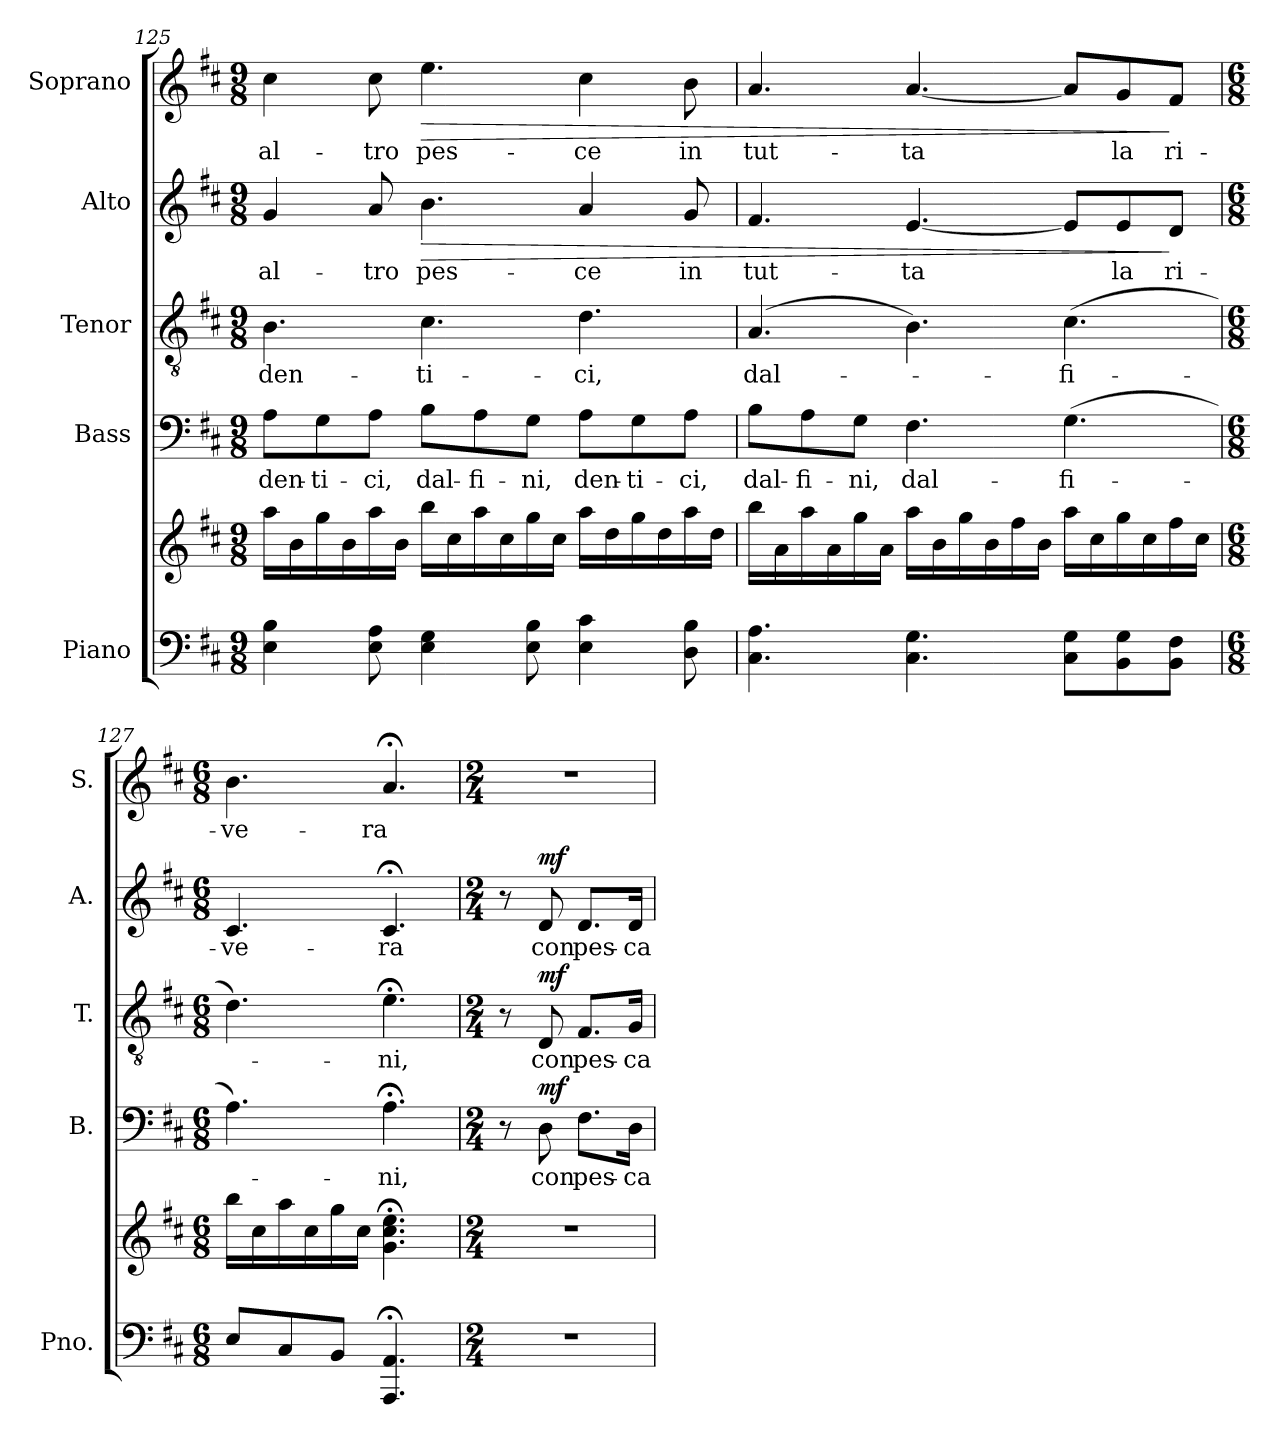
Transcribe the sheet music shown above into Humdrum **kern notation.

**kern	**kern	**kern	**text	**dynam	**kern	**text	**dynam	**kern	**text	**dynam	**kern	**text	**dynam
*part5	*part5	*part4	*part4	*part4	*part3	*part3	*part3	*part2	*part2	*part2	*part1	*part1	*part1
*staff6	*staff5	*staff4	*staff4	*staff4	*staff3	*staff3	*staff3	*staff2	*staff2	*staff2	*staff1	*staff1	*staff1
*I"Piano	*	*I"Bass	*	*	*I"Tenor	*	*	*I"Alto	*	*	*I"Soprano	*	*
*I'Pno.	*	*I'B.	*	*	*I'T.	*	*	*I'A.	*	*	*I'S.	*	*
*clefF4	*clefG2	*clefF4	*	*	*clefGv2	*	*	*clefG2	*	*	*clefG2	*	*
*	*	*	*	*	*ITrd7c12	*	*	*	*	*	*	*	*
*k[f#c#]	*k[f#c#]	*k[f#c#]	*	*	*k[f#c#]	*	*	*k[f#c#]	*	*	*k[f#c#]	*	*
*D:	*D:	*D:	*	*	*D:	*	*	*D:	*	*	*D:	*	*
*M9/8	*M9/8	*M9/8	*	*	*M9/8	*	*	*M9/8	*	*	*M9/8	*	*
=125	=125	=125	=125	=125	=125	=125	=125	=125	=125	=125	=125	=125	=125
!	!	!	!LO:LY:b:color=#000000	!	!	!	!	!	!	!	!	!	!
!	!	!	!	!	!	!LO:LY:b:color=#000000	!	!	!	!	!	!	!
!	!	!	!	!	!	!	!	!	!LO:LY:b:color=#000000	!	!	!	!
!	!	!	!	!	!	!	!	!	!	!	!	!LO:LY:b:color=#000000	!
4Ei\ 4Bi	16aai\LL	8Ai\L	den-	.	4.BBi\	den-	.	4gi/	al-	.	4cc#i\	al-	.
.	16bi\	.	.	.	.	.	.	.	.	.	.	.	.
!	!	!	!LO:LY:b:color=#000000	!	!	!	!	!	!	!	!	!	!
.	16ggi\	8Gi\	-ti-	.	.	.	.	.	.	.	.	.	.
.	16bi\	.	.	.	.	.	.	.	.	.	.	.	.
!	!	!	!LO:LY:b:color=#000000	!	!	!	!	!	!	!	!	!	!
!	!	!	!	!	!	!	!	!	!LO:LY:b:color=#000000	!	!	!	!
!	!	!	!	!	!	!	!	!	!	!	!	!LO:LY:b:color=#000000	!
8Ei\ 8Ai	16aai\	8Ai\J	-ci,	.	.	.	.	8ai/	-tro	.	8cc#i\	-tro	.
.	16bi\JJ	.	.	.	.	.	.	.	.	.	.	.	.
!	!	!	!LO:LY:b:color=#000000	!	!	!	!	!	!	!	!	!	!
!	!	!	!	!	!	!LO:LY:b:color=#000000	!	!	!	!	!	!	!
!	!	!	!	!	!	!	!	!	!LO:LY:b:color=#000000	!LO:HP:b	!	!	!
!	!	!	!	!	!	!	!	!	!	!	!	!LO:LY:b:color=#000000	!LO:HP:b
4Ei\ 4Gi	16bbi\LL	8Bi\L	dal-	.	4.C#i\	-ti-	.	4.bi\	pes-	>	4.eei\	pes-	>
.	16cc#i\	.	.	.	.	.	.	.	.	.	.	.	.
!	!	!	!LO:LY:b:color=#000000	!	!	!	!	!	!	!	!	!	!
.	16aai\	8Ai\	-fi-	.	.	.	.	.	.	.	.	.	.
.	16cc#i\	.	.	.	.	.	.	.	.	.	.	.	.
!	!	!	!LO:LY:b:color=#000000	!	!	!	!	!	!	!	!	!	!
8Ei\ 8Bi	16ggi\	8Gi\J	-ni,	.	.	.	.	.	.	.	.	.	.
.	16cc#i\JJ	.	.	.	.	.	.	.	.	.	.	.	.
!	!	!	!LO:LY:b:color=#000000	!	!	!	!	!	!	!	!	!	!
!	!	!	!	!	!	!LO:LY:b:color=#000000	!	!	!	!	!	!	!
!	!	!	!	!	!	!	!	!	!LO:LY:b:color=#000000	!	!	!	!
!	!	!	!	!	!	!	!	!	!	!	!	!LO:LY:b:color=#000000	!
4Ei\ 4c#i	16aai\LL	8Ai\L	den-	.	4.Di\	-ci,	.	4ai/	-ce	.	4cc#i\	-ce	.
.	16ddi\	.	.	.	.	.	.	.	.	.	.	.	.
!	!	!	!LO:LY:b:color=#000000	!	!	!	!	!	!	!	!	!	!
.	16ggi\	8Gi\	-ti-	.	.	.	.	.	.	.	.	.	.
.	16ddi\	.	.	.	.	.	.	.	.	.	.	.	.
!	!	!	!LO:LY:b:color=#000000	!	!	!	!	!	!	!	!	!	!
!	!	!	!	!	!	!	!	!	!LO:LY:b:color=#000000	!	!	!	!
!	!	!	!	!	!	!	!	!	!	!	!	!LO:LY:b:color=#000000	!
8Di\ 8Bi	16aai\	8Ai\J	-ci,	.	.	.	.	8gi/	in	.	8bi\	in	.
.	16ddi\JJ	.	.	.	.	.	.	.	.	.	.	.	.
=126	=126	=126	=126	=126	=126	=126	=126	=126	=126	=126	=126	=126	=126
!	!	!	!LO:LY:b:color=#000000	!	!	!	!	!	!	!	!	!	!
!	!	!	!	!	!	!LO:LY:b:color=#000000	!	!	!	!	!	!	!
!	!	!	!	!	!	!	!	!	!LO:LY:b:color=#000000	!	!	!	!
!	!	!	!	!	!	!	!	!	!	!	!	!LO:LY:b:color=#000000	!
4.C#i\ 4.Ai	16bbi\LL	8Bi\L	dal-	.	(4.AAi/	dal-	.	4.f#i/	tut-	.	4.ai/	tut-	.
.	16ai\	.	.	.	.	.	.	.	.	.	.	.	.
!	!	!	!LO:LY:b:color=#000000	!	!	!	!	!	!	!	!	!	!
.	16aai\	8Ai\	-fi-	.	.	.	.	.	.	.	.	.	.
.	16ai\	.	.	.	.	.	.	.	.	.	.	.	.
!	!	!	!LO:LY:b:color=#000000	!	!	!	!	!	!	!	!	!	!
.	16ggi\	8Gi\J	-ni,	.	.	.	.	.	.	.	.	.	.
.	16ai\JJ	.	.	.	.	.	.	.	.	.	.	.	.
!	!	!	!LO:LY:b:color=#000000	!	!	!	!	!	!	!	!	!	!
!	!	!	!	!	!	!	!	!	!LO:LY:b:color=#000000	!	!	!	!
!	!	!	!	!	!	!	!	!	!	!	!	!LO:LY:b:color=#000000	!
4.C#i\ 4.Gi	16aai\LL	4.F#i\	dal-	.	4.BBi\)	.	.	[<4.ei/	-ta	.	[<4.ai/	-ta	.
.	16bi\	.	.	.	.	.	.	.	.	.	.	.	.
.	16ggi\	.	.	.	.	.	.	.	.	.	.	.	.
.	16bi\	.	.	.	.	.	.	.	.	.	.	.	.
.	16ff#i\	.	.	.	.	.	.	.	.	.	.	.	.
.	16bi\JJ	.	.	.	.	.	.	.	.	.	.	.	.
!	!	!	!LO:LY:b:color=#000000	!	!	!	!	!	!	!	!	!	!
!	!	!	!	!	!	!LO:LY:b:color=#000000	!	!	!	!	!	!	!
8C#i\ 8GiL	16aai\LL	(4.Gi\	-fi-	.	(4.C#i\	-fi-	.	8ei/L]	.	.	8ai/L]	.	.
.	16cc#i\	.	.	.	.	.	.	.	.	.	.	.	.
!	!	!	!	!	!	!	!	!	!LO:LY:b:color=#000000	!	!	!	!
!	!	!	!	!	!	!	!	!	!	!	!	!LO:LY:b:color=#000000	!
8BBi\ 8Gi	16ggi\	.	.	.	.	.	.	8ei/	la	.	8gi/	la	.
.	16cc#i\	.	.	.	.	.	.	.	.	.	.	.	.
!	!	!	!	!	!	!	!	!	!LO:LY:b:color=#000000	!	!	!	!
!	!	!	!	!	!	!	!	!	!	!	!	!LO:LY:b:color=#000000	!
8BBi\ 8F#iJ	16ff#i\	.	.	.	.	.	.	8di/J	ri-	]	8f#i/J	ri-	]
.	16cc#i\JJ	.	.	.	.	.	.	.	.	.	.	.	.
!!LO:LB:g=z
=127	=127	=127	=127	=127	=127	=127	=127	=127	=127	=127	=127	=127	=127
*M6/8	*M6/8	*M6/8	*	*	*M6/8	*	*	*M6/8	*	*	*M6/8	*	*
!	!	!	!	!	!	!	!	!	!LO:LY:b:color=#000000	!	!	!	!
!	!	!	!	!	!	!	!	!	!	!	!	!LO:LY:b:color=#000000	!
8Ei/L	16bbi\LL	4.Ai\)	.	.	4.Di\)	.	.	4.c#i/	-ve-	.	4.bi\	-ve-	.
.	16cc#i\	.	.	.	.	.	.	.	.	.	.	.	.
8C#i/	16aai\	.	.	.	.	.	.	.	.	.	.	.	.
.	16cc#i\	.	.	.	.	.	.	.	.	.	.	.	.
8BBi/J	16ggi\	.	.	.	.	.	.	.	.	.	.	.	.
.	16cc#i\JJ	.	.	.	.	.	.	.	.	.	.	.	.
!	!	!	!LO:LY:b:color=#000000	!	!	!	!	!	!	!	!	!	!
!	!	!	!	!	!	!LO:LY:b:color=#000000	!	!	!	!	!	!	!
!	!	!	!	!	!	!	!	!	!LO:LY:b:color=#000000	!	!	!	!
!	!	!	!	!	!	!	!	!	!	!	!	!LO:LY:b:color=#000000	!
4.AAAi/; 4.AAi;	4.gi\; 4.cc#i; 4.eei;	4.A;i\	-ni,	.	4.E;i\	-ni,	.	4.c#;i/	-ra	.	4.a;i/	-ra	.
=128	=128	=128	=128	=128	=128	=128	=128	=128	=128	=128	=128	=128	=128
*M2/4	*M2/4	*M2/4	*	*	*M2/4	*	*	*M2/4	*	*	*M2/4	*	*
!LO:N:vis=1	!LO:N:vis=1	!	!	!	!	!	!	!	!	!	!LO:N:vis=1	!	!
2r	2r	8r	.	.	8r	.	.	8r	.	.	2r	.	.
!	!	!	!LO:LY:b:color=#000000	!	!	!	!	!	!	!	!	!	!
!	!	!	!	!	!	!LO:LY:b:color=#000000	!	!	!	!	!	!	!
!	!	!	!	!	!	!	!	!	!LO:LY:b:color=#000000	!	!	!	!
.	.	8Di\	con	mf	8DDi/	con	mf	8di/	con	mf	.	.	.
!	!	!	!LO:LY:b:color=#000000	!	!	!	!	!	!	!	!	!	!
!	!	!	!	!	!	!LO:LY:b:color=#000000	!	!	!	!	!	!	!
!	!	!	!	!	!	!	!	!	!LO:LY:b:color=#000000	!	!	!	!
.	.	8.F#i\L	pes-	.	8.FF#i/L	pes-	.	8.di/L	pes-	.	.	.	.
!	!	!	!LO:LY:b:color=#000000	!	!	!	!	!	!	!	!	!	!
!	!	!	!	!	!	!LO:LY:b:color=#000000	!	!	!	!	!	!	!
!	!	!	!	!	!	!	!	!	!LO:LY:b:color=#000000	!	!	!	!
.	.	16Di\Jk	-ca-	.	16GGi/Jk	-ca-	.	16di/Jk	-ca-	.	.	.	.
=	=	=	=	=	=	=	=	=	=	=	=	=	=
*-	*-	*-	*-	*-	*-	*-	*-	*-	*-	*-	*-	*-	*-
